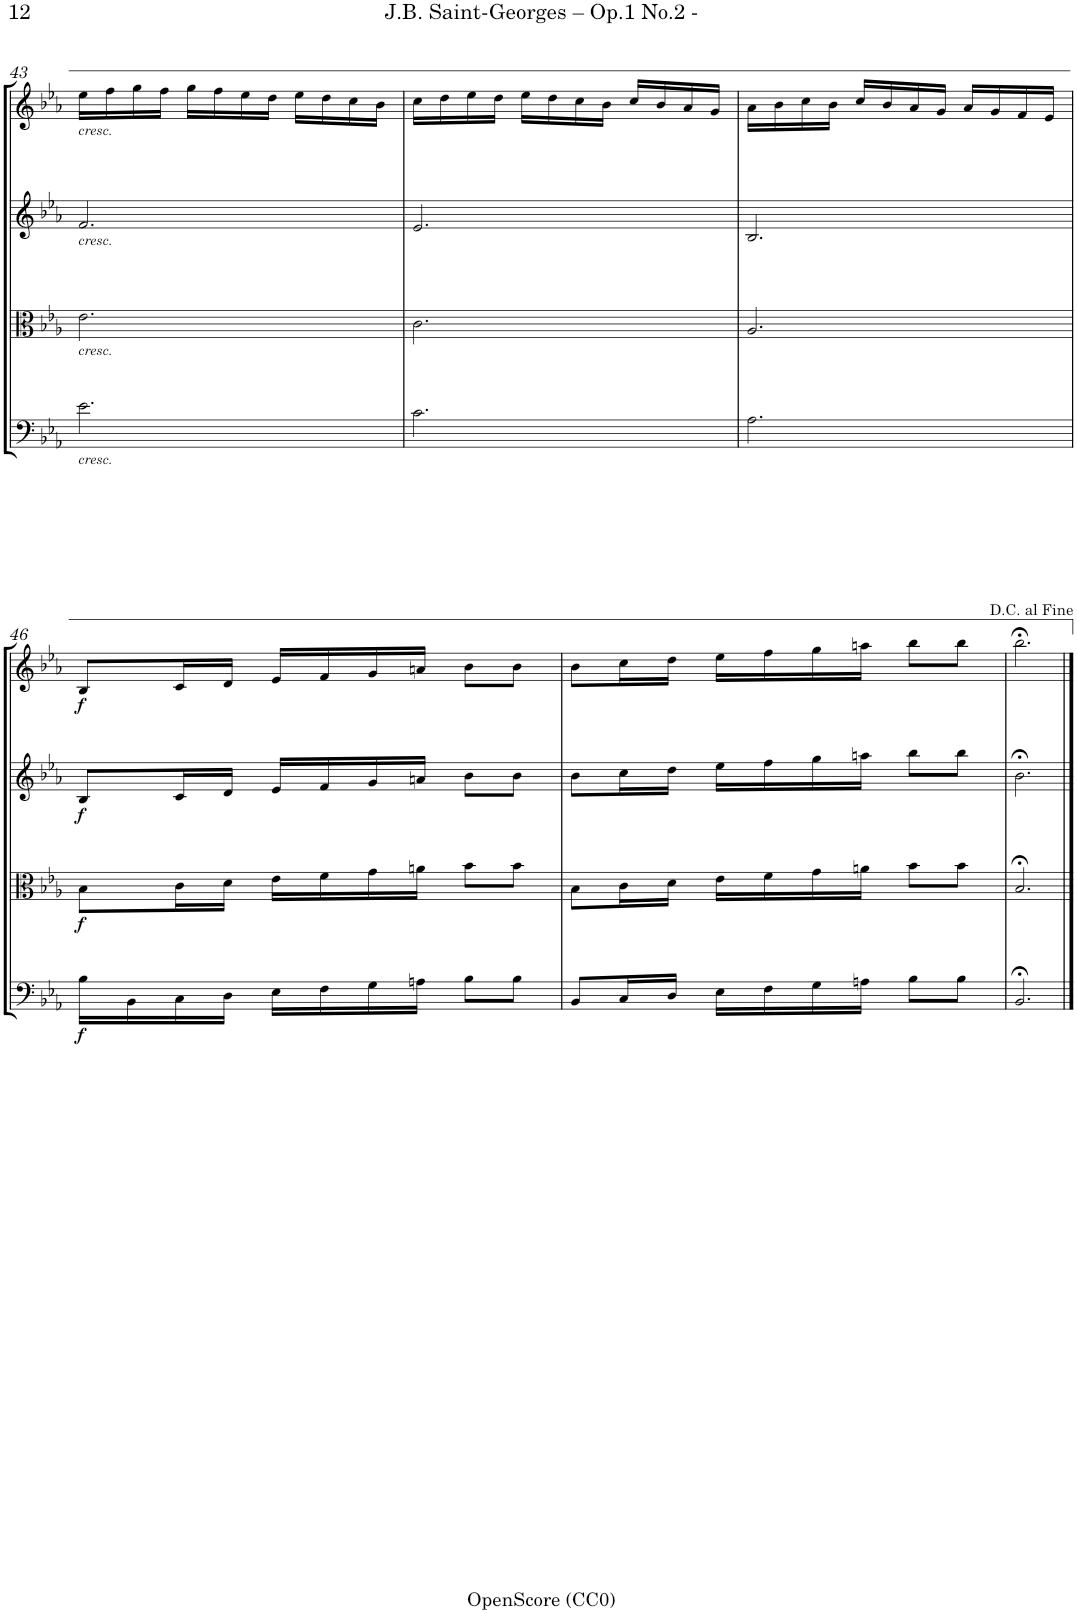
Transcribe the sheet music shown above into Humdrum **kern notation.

**kern	**dynam	**kern	**dynam	**kern	**dynam	**kern	**dynam
*part4	*part4	*part3	*part3	*part2	*part2	*part1	*part1
*staff4	*staff4	*staff3	*staff3	*staff2	*staff2	*staff1	*staff1
*I"Violoncello	*	*I"Viola	*	*I"Violin 2	*	*I"Violin 1	*
*I'Vc	*	*I'Vla	*	*I'Vln	*	*I'Vln	*
!!LO:PB:g=z
*clefF4	*	*clefC3	*	*clefG2	*	*clefG2	*
*k[b-e-a-]	*	*k[b-e-a-]	*	*k[b-e-a-]	*	*k[b-e-a-]	*
*M3/4	*	*M3/4	*	*M3/4	*	*M3/4	*
=43	=43	=43	=43	=43	=43	=43	=43
!	!	!	!	!	!	!LO:TX:b:i:t=cresc.	!
!	!	!	!	!LO:TX:b:i:t=cresc.	!	!	!
!	!	!LO:TX:b:i:t=cresc.	!	!	!	!	!
!LO:TX:b:i:t=cresc.	!	!	!	!	!	!	!
2.e-\	.	2.e-\	.	2.f/	.	16ee-\LL	.
.	.	.	.	.	.	16ff\	.
.	.	.	.	.	.	16gg\	.
.	.	.	.	.	.	16ff\JJ	.
.	.	.	.	.	.	16gg\LL	.
.	.	.	.	.	.	16ff\	.
.	.	.	.	.	.	16ee-\	.
.	.	.	.	.	.	16dd\JJ	.
.	.	.	.	.	.	16ee-\LL	.
.	.	.	.	.	.	16dd\	.
.	.	.	.	.	.	16cc\	.
.	.	.	.	.	.	16b-\JJ	.
=44	=44	=44	=44	=44	=44	=44	=44
2.c\	.	2.c\	.	2.e-/	.	16cc\LL	.
.	.	.	.	.	.	16dd\	.
.	.	.	.	.	.	16ee-\	.
.	.	.	.	.	.	16dd\JJ	.
.	.	.	.	.	.	16ee-\LL	.
.	.	.	.	.	.	16dd\	.
.	.	.	.	.	.	16cc\	.
.	.	.	.	.	.	16b-\JJ	.
.	.	.	.	.	.	16cc/LL	.
.	.	.	.	.	.	16b-/	.
.	.	.	.	.	.	16a-/	.
.	.	.	.	.	.	16g/JJ	.
=45	=45	=45	=45	=45	=45	=45	=45
2.A-\	.	2.A-/	.	2.B-/	.	16a-\LL	.
.	.	.	.	.	.	16b-\	.
.	.	.	.	.	.	16cc\	.
.	.	.	.	.	.	16b-\JJ	.
.	.	.	.	.	.	16cc/LL	.
.	.	.	.	.	.	16b-/	.
.	.	.	.	.	.	16a-/	.
.	.	.	.	.	.	16g/JJ	.
.	.	.	.	.	.	16a-/LL	.
.	.	.	.	.	.	16g/	.
.	.	.	.	.	.	16f/	.
.	.	.	.	.	.	16e-/JJ	.
!!LO:LB:g=z
=46	=46	=46	=46	=46	=46	=46	=46
!	!LO:DY:b	!	!LO:DY:b	!	!LO:DY:b	!	!LO:DY:b
16B-\LL	f	8B-\L	f	8B-/L	f	8B-/L	f
16BB-\	.	.	.	.	.	.	.
16C\	.	16c\L	.	16c/L	.	16c/L	.
16D\JJ	.	16d\JJ	.	16d/JJ	.	16d/JJ	.
16E-\LL	.	16e-\LL	.	16e-/LL	.	16e-/LL	.
16F\	.	16f\	.	16f/	.	16f/	.
16G\	.	16g\	.	16g/	.	16g/	.
16An\JJ	.	16an\JJ	.	16an/JJ	.	16an/JJ	.
8B-\L	.	8b-\L	.	8b-\L	.	8b-\L	.
8B-\J	.	8b-\J	.	8b-\J	.	8b-\J	.
=47	=47	=47	=47	=47	=47	=47	=47
8BB-/L	.	8B-\L	.	8b-\L	.	8b-\L	.
16C/L	.	16c\L	.	16cc\L	.	16cc\L	.
16D/JJ	.	16d\JJ	.	16dd\JJ	.	16dd\JJ	.
16E-\LL	.	16e-\LL	.	16ee-\LL	.	16ee-\LL	.
16F\	.	16f\	.	16ff\	.	16ff\	.
16G\	.	16g\	.	16gg\	.	16gg\	.
16An\JJ	.	16an\JJ	.	16aan\JJ	.	16aan\JJ	.
8B-\L	.	8b-\L	.	8bb-\L	.	8bb-\L	.
8B-\J	.	8b-\J	.	8bb-\J	.	8bb-\J	.
=48	=48	=48	=48	=48	=48	=48	=48
2.BB-;</	.	2.B-;</	.	2.b-;<\	.	2.bb-;<\	.
==	==	==	==	==	==	==	==
*-	*-	*-	*-	*-	*-	*-	*-
